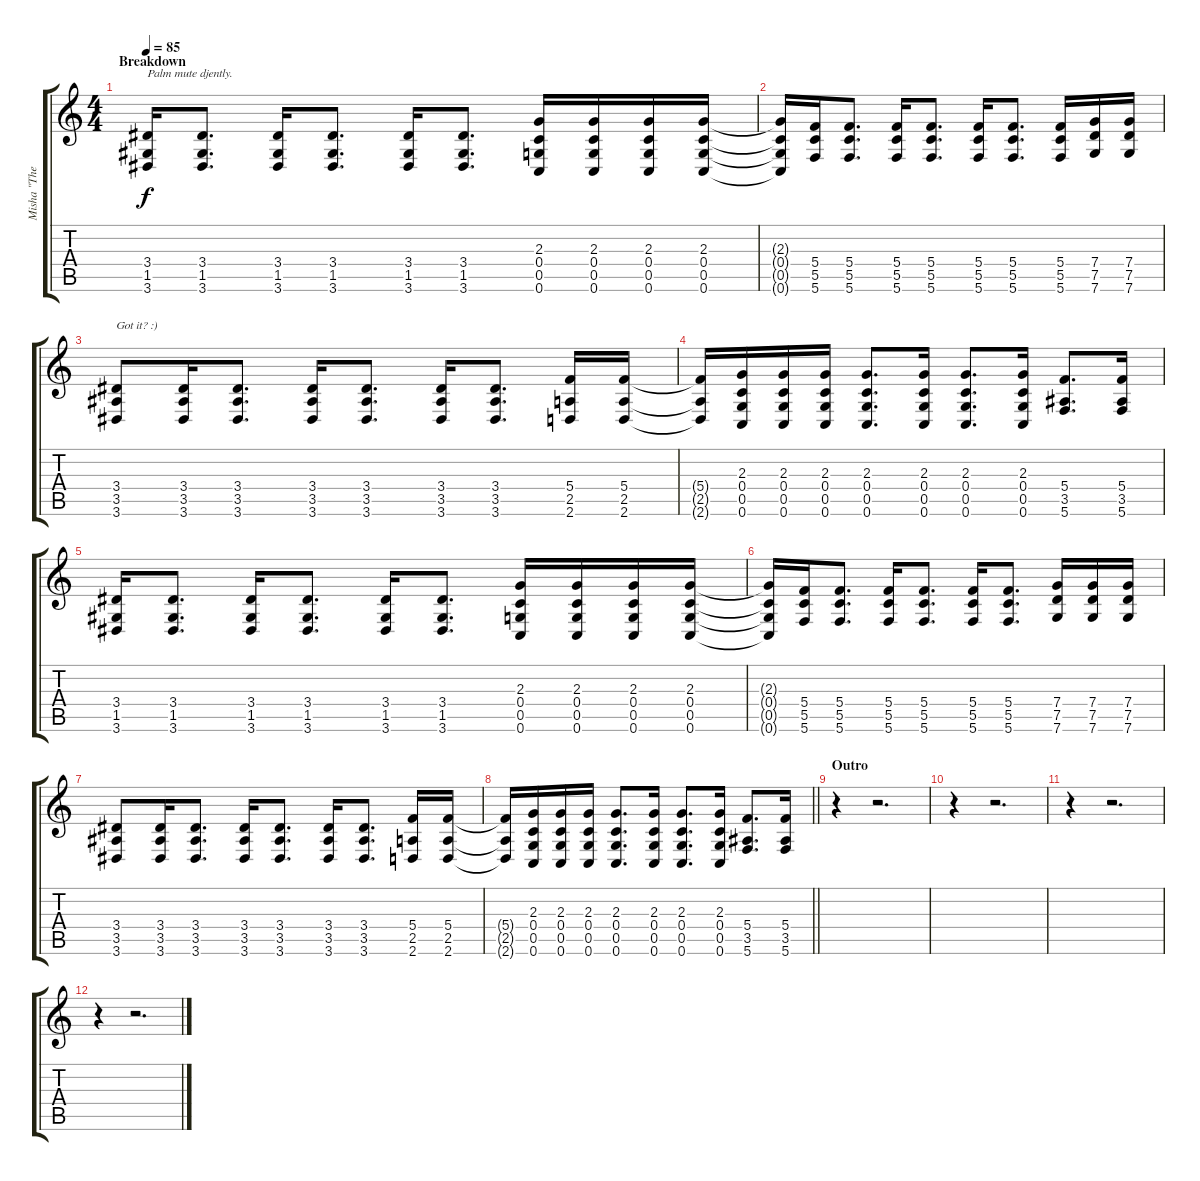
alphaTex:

\track ("Misha \"The Electric Lightbulb\" Mansoor" "Misha \"The") {instrument distortionguitar}
\staff {score tabs}
\tuning (D4 A3 F3 C3 G2 C2) {hide}
\ts (4 4)
\section ("" "Breakdown")
\tempo 85
\clef g2
\ks c
(3.4 1.5 3.6).16{txt "Palm mute djently." dy f} (3.4 1.5 3.6).8{d} (3.4 1.5 3.6).16 (3.4 1.5 3.6).8{d} (3.4 1.5 3.6).16 (3.4 1.5 3.6).8{d} (2.3 0.4 0.5 0.6).16 (2.3 0.4 0.5 0.6).16 (2.3 0.4 0.5 0.6).16 (2.3 0.4 0.5 0.6).16 |
(2.3{t} 0.4{t} 0.5{t} 0.6{t}).16 (5.4 5.5 5.6).16 (5.4 5.5 5.6).8{d} (5.4 5.5 5.6).16 (5.4 5.5 5.6).8{d} (5.4 5.5 5.6).16 (5.4 5.5 5.6).8{d} (5.4 5.5 5.6).16 (7.4 7.5 7.6).16 (7.4 7.5 7.6).16 |
(3.4 3.5 3.6).8{txt "Got it? :)"} (3.4 3.5 3.6).16 (3.4 3.5 3.6).8{d} (3.4 3.5 3.6).16 (3.4 3.5 3.6).8{d} (3.4 3.5 3.6).16 (3.4 3.5 3.6).8{d} (5.4 2.5 2.6).16 (5.4 2.5 2.6).16 |
(5.4{t} 2.5{t} 2.6{t}).16 (2.3 0.4 0.5 0.6).16 (2.3 0.4 0.5 0.6).16 (2.3 0.4 0.5 0.6).16 (2.3 0.4 0.5 0.6).8{d} (2.3 0.4 0.5 0.6).16 (2.3 0.4 0.5 0.6).8{d} (2.3 0.4 0.5 0.6).16 (5.4 3.5 5.6).8{d} (5.4 3.5 5.6).16 |
(3.4 1.5 3.6).16 (3.4 1.5 3.6).8{d} (3.4 1.5 3.6).16 (3.4 1.5 3.6).8{d} (3.4 1.5 3.6).16 (3.4 1.5 3.6).8{d} (2.3 0.4 0.5 0.6).16 (2.3 0.4 0.5 0.6).16 (2.3 0.4 0.5 0.6).16 (2.3 0.4 0.5 0.6).16 |
(2.3{t} 0.4{t} 0.5{t} 0.6{t}).16 (5.4 5.5 5.6).16 (5.4 5.5 5.6).8{d} (5.4 5.5 5.6).16 (5.4 5.5 5.6).8{d} (5.4 5.5 5.6).16 (5.4 5.5 5.6).8{d} (7.4 7.5 7.6).16 (7.4 7.5 7.6).16 (7.4 7.5 7.6).16 |
(3.4 3.5 3.6).8 (3.4 3.5 3.6).16 (3.4 3.5 3.6).8{d} (3.4 3.5 3.6).16 (3.4 3.5 3.6).8{d} (3.4 3.5 3.6).16 (3.4 3.5 3.6).8{d} (5.4 2.5 2.6).16 (5.4 2.5 2.6).16 |
\barLineRight lightlight
(5.4{t} 2.5{t} 2.6{t}).16 (2.3 0.4 0.5 0.6).16 (2.3 0.4 0.5 0.6).16 (2.3 0.4 0.5 0.6).16 (2.3 0.4 0.5 0.6).8{d} (2.3 0.4 0.5 0.6).16 (2.3 0.4 0.5 0.6).8{d} (2.3 0.4 0.5 0.6).16 (5.4 3.5 5.6).8{d} (5.4 3.5 5.6).16 |
\section ("" "Outro")
r.4 r.2{d} |
r.4 r.2{d} |
r.4 r.2{d} |
r.4 r.2{d}
